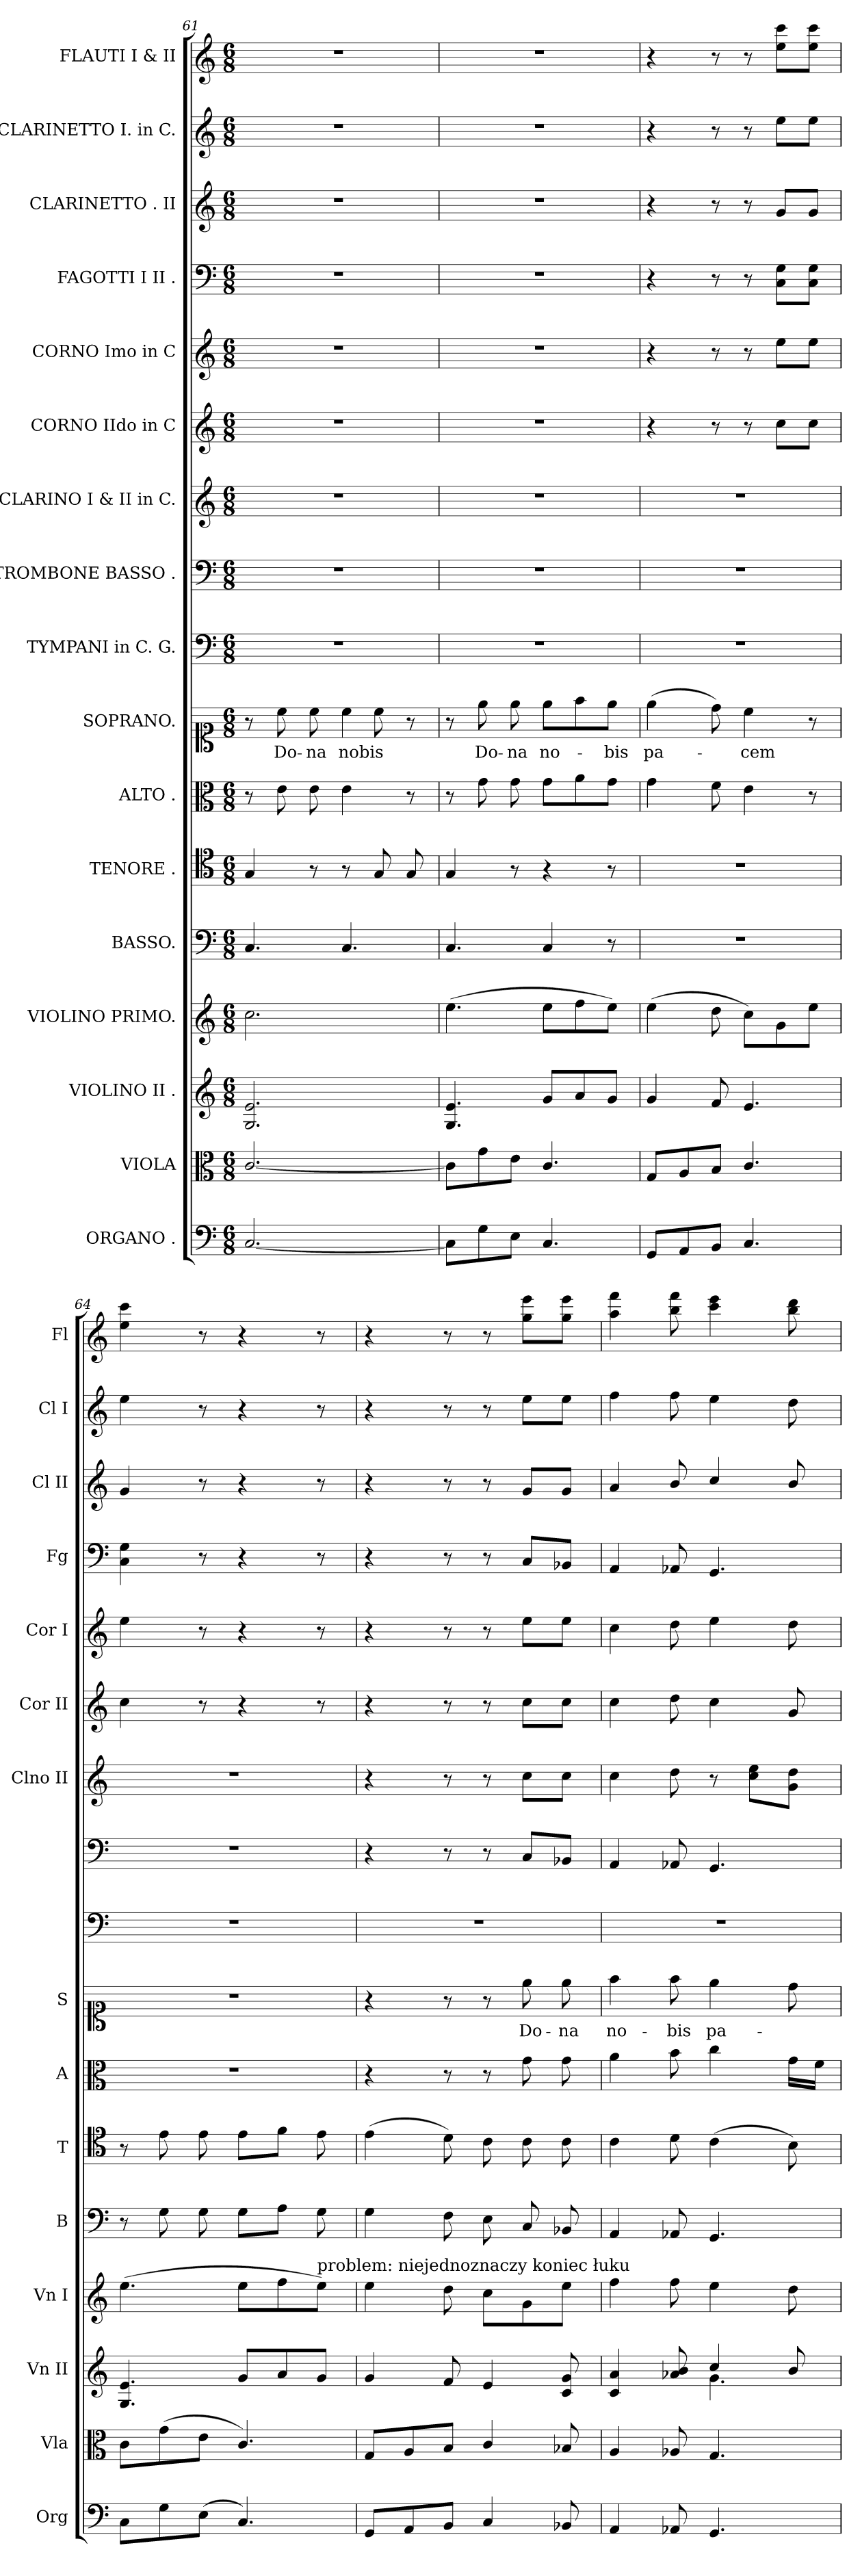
**kern	**kern	**kern	**kern	**kern	**kern	**kern	**kern	**text	**kern	**kern	**kern	**kern	**kern	**kern	**kern	**kern	**kern
*part17	*part16	*part15	*part14	*part13	*part12	*part11	*part10	*part10	*part9	*part8	*part7	*part6	*part5	*part4	*part3	*part2	*part1
*staff17	*staff16	*staff15	*staff14	*staff13	*staff12	*staff11	*staff10	*staff10	*staff9	*staff8	*staff7	*staff6	*staff5	*staff4	*staff3	*staff2	*staff1
*I"ORGANO .	*I"VIOLA	*I"VIOLINO II .	*I"VIOLINO PRIMO.	*I"BASSO.	*I"TENORE .	*I"ALTO .	*I"SOPRANO.	*	*I"TYMPANI in C. G.	*I"TROMBONE BASSO .	*I"CLARINO I & II in C.	*I"CORNO IIdo in C	*I"CORNO Imo in C	*I"FAGOTTI I II .	*I"CLARINETTO . II	*I"CLARINETTO I. in C.	*I"FLAUTI I & II
*I'Org	*I'Vla	*I'Vn II	*I'Vn I	*I'B	*I'T	*I'A	*I'S	*	*	*	*I'Clno II	*I'Cor II	*I'Cor I	*I'Fg	*I'Cl II	*I'Cl I	*I'Fl
*clefF4	*clefC3	*clefG2	*clefG2	*clefF4	*clefC4	*clefC3	*clefC1	*	*clefF4	*clefF4	*clefG2	*clefG2	*clefG2	*clefF4	*clefG2	*clefG2	*clefG2
*k[]	*k[]	*k[]	*k[]	*k[]	*k[]	*k[]	*k[]	*	*k[]	*k[]	*k[]	*k[]	*k[]	*k[]	*k[]	*k[]	*k[]
*C:	*C:	*C:	*C:	*C:	*C:	*C:	*C:	*	*C:	*C:	*C:	*C:	*C:	*C:	*C:	*C:	*C:
*M6/8	*M6/8	*M6/8	*M6/8	*M6/8	*M6/8	*M6/8	*M6/8	*	*M6/8	*M6/8	*M6/8	*M6/8	*M6/8	*M6/8	*M6/8	*M6/8	*M6/8
=61	=61	=61	=61	=61	=61	=61	=61	=61	=61	=61	=61	=61	=61	=61	=61	=61	=61
*	*	*	*	*	*	*	*^	*	*	*	*	*	*	*	*	*	*
[2.C	[2.c/	2.G 2.e	2.cc	4.C	4G	8r	8r	4ryy	.	2.r	2.r	2.r	2.r	2.r	2.r	2.r	2.r	2.r
.	.	.	.	.	.	8e	8cc	.	Do-	.	.	.	.	.	.	.	.	.
.	.	.	.	.	8r	8e	8cc	8ryy	-na	.	.	.	.	.	.	.	.	.
.	.	.	.	4.C	8r	4e	4cc\	8ryy	nobis	.	.	.	.	.	.	.	.	.
.	.	.	.	.	8G	.	.	8cc	.	.	.	.	.	.	.	.	.	.
.	.	.	.	.	8G	8r	8r	8ryy	.	.	.	.	.	.	.	.	.	.
*	*	*	*	*	*	*	*v	*v	*	*	*	*	*	*	*	*	*	*
=62	=62	=62	=62	=62	=62	=62	=62	=62	=62	=62	=62	=62	=62	=62	=62	=62	=62
8CL]	8cL]	4.G 4.e	(>4.ee	4.C	4G	8r	8r	.	2.r	2.r	2.r	2.r	2.r	2.r	2.r	2.r	2.r
8G	8g	.	.	.	.	8g	8ee	Do-	.	.	.	.	.	.	.	.	.
8EJ	8eJ	.	.	.	8r	8g	8ee	-na	.	.	.	.	.	.	.	.	.
4.C	4.c/	8gL	8eeL	4C	4r	8gL	8eeL	no-	.	.	.	.	.	.	.	.	.
.	.	8a	8ff	.	.	8a	8ff	.	.	.	.	.	.	.	.	.	.
.	.	8gJ	8eeJ)	8r	8r	8gJ	8eeJ	-bis	.	.	.	.	.	.	.	.	.
=63	=63	=63	=63	=63	=63	=63	=63	=63	=63	=63	=63	=63	=63	=63	=63	=63	=63
8GGL	8GL	4g	(>4ee	2.r	2.r	4g	(>4ee	pa-	2.r	2.r	2.r	4r	4r	4r	4r	4r	4r
8AA	8A	.	.	.	.	.	.	.	.	.	.	.	.	.	.	.	.
8BBJ	8BJ	8f	8dd	.	.	8f	8dd)	.	.	.	.	8r	8r	8r	8r	8r	8r
4.C	4.c/	4.e	8ccL)	.	.	4e	4cc	-cem	.	.	.	8r	8r	8r	8r	8r	8r
.	.	.	8g	.	.	.	.	.	.	.	.	8ccL	8eeL	8C 8GL	8gL	8eeL	8ee 8cccL
.	.	.	8eeJ	.	.	8r	8r	.	.	.	.	8ccJ	8eeJ	8C 8GJ	8gJ	8eeJ	8ee 8cccJ
=64	=64	=64	=64	=64	=64	=64	=64	=64	=64	=64	=64	=64	=64	=64	=64	=64	=64
8CL	8cL	4.G 4.e	(>4.ee	8r	8r	2.r	2.r	.	2.r	2.r	2.r	4cc	4ee	4C 4G	4g	4ee	4ee 4ccc
8G	(>8g	.	.	8G	8e	.	.	.	.	.	.	.	.	.	.	.	.
(>8EJ	8eJ	.	.	8G	8e	.	.	.	.	.	.	8r	8r	8r	8r	8r	8r
4.C)	4.c/)	8gL	8eeL	8GL	8eL	.	.	.	.	.	.	4r	4r	4r	4r	4r	4r
.	.	8a	8ff	8AJ	8fJ	.	.	.	.	.	.	.	.	.	.	.	.
!	!	!	!LO:TX:a:t=problem&colon; niejednoznaczy koniec łuku	!	!	!	!	!	!	!	!	!	!	!	!	!	!
.	.	8gJ	8eeJ)	8G	8e	.	.	.	.	.	.	8r	8r	8r	8r	8r	8r
=65	=65	=65	=65	=65	=65	=65	=65	=65	=65	=65	=65	=65	=65	=65	=65	=65	=65
8GGL	8GL	4g	4ee	4G	(>4e	4r	4r	.	2.r	4r	4r	4r	4r	4r	4r	4r	4r
8AA	8A	.	.	.	.	.	.	.	.	.	.	.	.	.	.	.	.
8BBJ	8BJ	8f	8dd	8F	8d)	8r	8r	.	.	8r	8r	8r	8r	8r	8r	8r	8r
4C	4c/	4e	8ccL	8E	8c	8r	8r	.	.	8r	8r	8r	8r	8r	8r	8r	8r
.	.	.	8g	8C	8c	8g	8ee	Do-	.	8CL	8ccL	8ccL	8eeL	8CL	8gL	8eeL	8gg 8eeeL
8BB-X	8B-X	8c 8g	8eeJ	8BB-X	8c	8g	8ee	-na	.	8BB-XJ	8ccJ	8ccJ	8eeJ	8BB-XJ	8gJ	8eeJ	8gg 8eeeJ
=66	=66	=66	=66	=66	=66	=66	=66	=66	=66	=66	=66	=66	=66	=66	=66	=66	=66
*	*	*^	*	*	*	*	*	*	*	*	*	*	*	*	*	*	*
4AA	4A	4c 4a	4.ryy	4ff	4AA	4c	4a	4ff	no-	2.r	4AA	4cc	4cc	4cc	4AA	4a	4ff	4aa 4fff
8AA-X	8A-X	8a-X 8b	.	8ff	8AA-X	8d	8b	8ff	-bis	.	8AA-X	8dd	8dd	8dd	8AA-X	8b/	8ff	8bb 8fff
4.GG	4.G	4cc	4.g	4ee	4.GG	(>4c	4cc	4ee	pa-	.	4.GG	8r	4cc	4ee	4.GG	4cc/	4ee	4ccc 4eee
.	.	.	.	.	.	.	.	.	.	.	.	8cc 8eeL	.	.	.	.	.	.
.	.	8b	.	8dd	.	8B)	16gLL	8dd	.	.	.	8g 8ddJ	8g	8dd	.	8b/	8dd	8bb 8ddd
.	.	.	.	.	.	.	16fJJ	.	.	.	.	.	.	.	.	.	.	.
*	*	*v	*v	*	*	*	*	*	*	*	*	*	*	*	*	*	*	*
=	=	=	=	=	=	=	=	=	=	=	=	=	=	=	=	=	=
*-	*-	*-	*-	*-	*-	*-	*-	*-	*-	*-	*-	*-	*-	*-	*-	*-	*-
